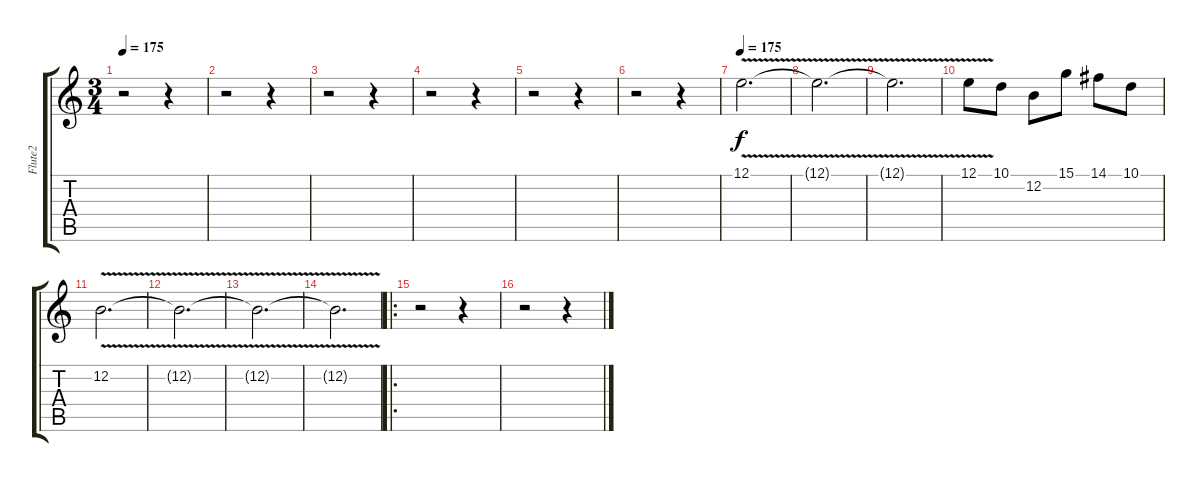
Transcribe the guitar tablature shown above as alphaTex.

\track ("Flute2" "Flute2") {instrument flute}
\staff {score tabs}
\tuning (E4 B3 G3 D3 A2 E2) {hide}
\ts (3 4)
\tempo 175
\clef g2
\ks c
r.2{dy f} r.4 |
r.2 r.4 |
r.2 r.4 |
r.2 r.4 |
r.2 r.4 |
r.2 r.4 |
\tempo 175
12.1{v}.2{d} |
12.1{v t}.2{d} |
12.1{v t}.2{d} |
12.1{v}.8 10.1.8 12.2.8 15.1.8 14.1.8 10.1.8 |
12.2{v}.2{d} |
12.2{v t}.2{d} |
12.2{v t}.2{d} |
12.2{v t}.2{d} |
\ro
r.2 r.4 |
r.2 r.4
